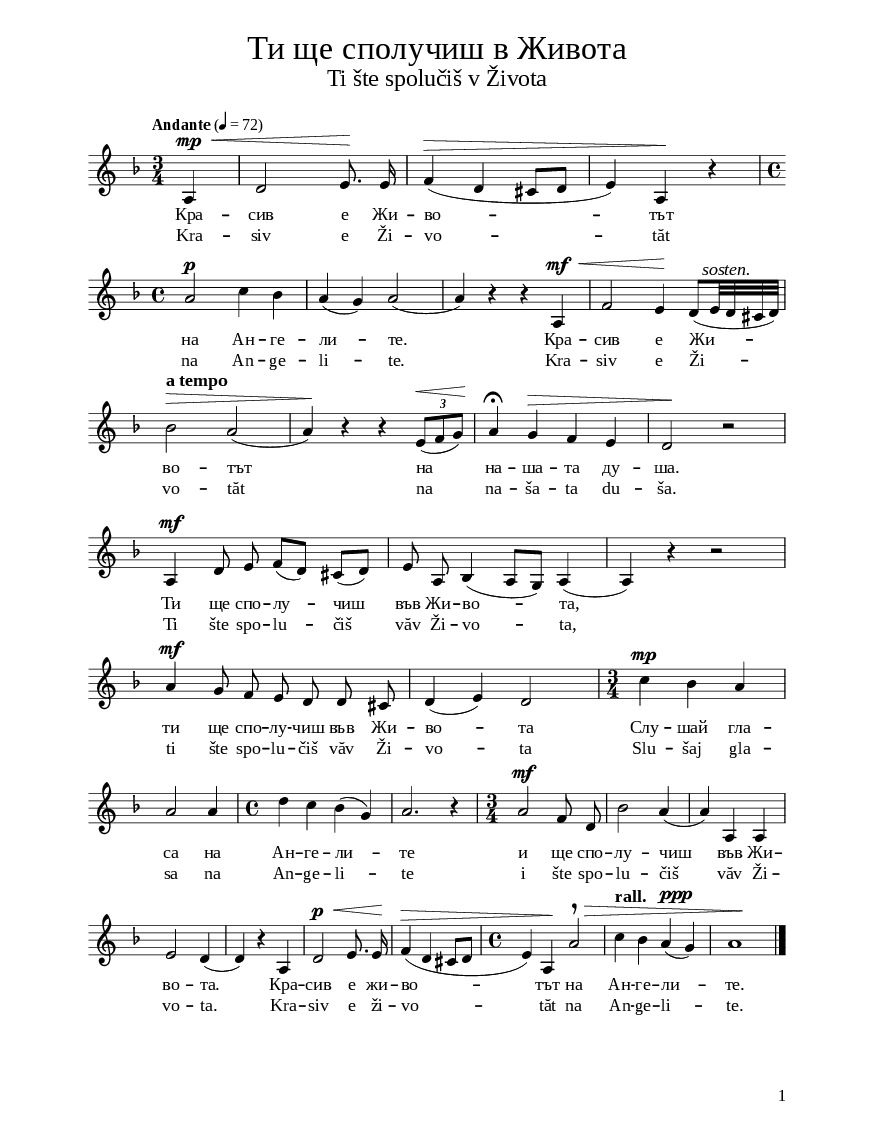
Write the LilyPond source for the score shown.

\version "2.24.1"

% include paper part and global functions
\include "include/globals.ily"

\bookpart {
  \label #'ref214
  \tocItem \markup "Ти ще сполучиш в Живота – Ti šte spolučiš v Života"
  \include "include/bookpart-paper.ily"
  \score {
    \include "include/score-layout.ily"

    \new Voice \absolute {
      \clef treble
      \key d \minor
      \time 3/4
      \tempoFunc "Andante" 4 "72"
      \autoBeamOff
      \partial 4

      a4^\mp^\< | d'2 e'8. \! e'16 | f'4^\> ( d'4 cis'8[d'8] |  e'4 ) a4 \! r4 | \break

      \time 4/4  a'2^ \p c''4 bes'4 | a'4 ( g'4 ) a'2 ( | a'4 ) r4 r4 a4^\mf ^\< | f'2 e'4 \! d'8 ^\markup { \large \italic "   sosten."} [( e'32 d'32 cis'32 d'32 )] | \break

      \once \override Hairpin.shorten-pair = #'(0 . -3) bes'2^\> ^\markup { \large \bold "a tempo" } a'2 ( | a'4 ) \! r4 r4 \override TupletNumber.text = \markup { \bold "3"} \times 2/3  { e'8^\< [( f'8 g'8 )] } | a'4 \! \fermata
      \once \override Hairpin.to-barline = ##f
      g'4^\> f'4 e'4 |   d'2 \! r2 | \break

      a4^\mf d'8 e'8 f'8 [( d'8 )]  cis'8 [( d'8 )] | e'8 a8 bes4 ( a8 [g8] ) a4 ( | a4 ) r4 r2 | \break

      a'4^\mf g'8 f'8 e'8 d'8 d'8 cis'8 | d'4 ( e'4 ) d'2 | \time 3/4  | c''4^\mp bes'4 a'4 | \break

      a'2 a'4 | \time 4/4  d''4 c''4 bes'4 ( g'4 ) | a'2. r4 | \time 3/4 | a'2^\mf f'8 d'8 | 

      bes'2 a'4 ( | a'4 ) a4 a4 | \break  e'2 d'4 ( | d'4 ) r4 a4 |
      
      d'2^\p^\< e'8. e'16 \! | 


      f'4^\> ( d'4 cis'8 [d'8] | \time 4/4  e'4 ) a4 \! ^\markup { "      " \fontsize #3 \musicglyph "comma"}

      \once \override Hairpin.shorten-pair = #'(1.5 . -4)
      a'2  ^\> | c''4 ^\markup { \large \bold "rall." }  bes'4 a'4^\markup { \dynamic "ppp"} ( g'4 ) | a'1 \! \bar "|."

    }
    \addlyrics {

      Кра -- сив е Жи -- во -- тът на Ан -- ге -- ли -- те.
      Кра -- сив е Жи -- во -- тът на на -- ша -- та ду -- ша.
      Ти ще спо -- лу -- чиш във Жи -- во -- та,
      ти ще спо -- лу -- чиш във Жи -- во -- та
      Слу -- шай гла -- са на Ан -- ге -- ли -- те
      и ще спо -- лу -- чиш във Жи -- во -- та.
      Кра -- сив е жи -- во -- тът на Ан -- ге -- ли -- те.

    }

      \addlyrics {

      Kra -- siv e Ži -- vo -- tăt na An -- ge -- li -- te.
      Kra -- siv e Ži -- vo -- tăt na na -- ša -- ta du -- ša.
      Ti šte spo -- lu -- čiš văv Ži -- vo -- ta,
      ti šte spo -- lu -- čiš văv Ži -- vo -- ta
      Slu -- šaj gla -- sa na An -- ge -- li -- te
      i šte spo -- lu -- čiš văv Ži -- vo -- ta.
      Kra -- siv e ži -- vo -- tăt na An -- ge -- li -- te.

    }

    \header {
      title = \titleFunc "Ти ще сполучиш в Живота" "Ti šte spolučiš v Života"
    }

    \midi{}

  } % score
  \pageBreak
  % include foreign translation(s) of the song
  \version "2.24.0"

\markup \fill-line { \fontsize #deTitleFontSize "Du wirst im Leben glücken" }
\markup \null
\markup \null
\markup \fontsize #deCoupletFontSize {
    \hspace #14
    \override #`(baseline-skip . ,deCoupletBaselineSkip)
    \column {
      \line {   "   " Schön ist das Leben der Engel.  }
      \line {   "   " Schön ist das Leben unserer Seele.  }
      \line {   "   " Du wirst im Leben glücken. }
      \line {   "   " Höre die Stimme der Engel  }
      \line {   "   " und Du wirst im Leben glücken.  }
      \line {   "   " Schön ist das Leben der Engel.  }
    }
}



} % bookpart

% Più mosso
%
